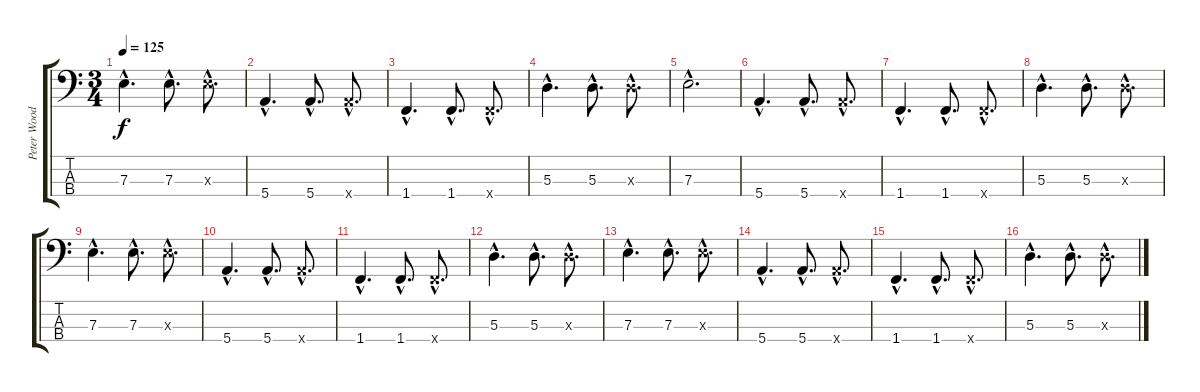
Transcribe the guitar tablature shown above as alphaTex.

\track ("Peter Woodrobe" "Peter Wood") {instrument electricbasspick}
\staff {score tabs}
\tuning (G2 D2 A1 E1) {hide}
\ts (3 4)
\tempo 125
\clef f4
\ks c
7.3{hac}.4{d dy f} 7.3{hac}.8{d} 7.3{hac x}.8{d} |
5.4{hac}.4{d} 5.4{hac}.8{d} 5.4{hac x}.8{d} |
1.4{hac}.4{d} 1.4{hac}.8{d} 1.4{hac x}.8{d} |
5.3{hac}.4{d} 5.3{hac}.8{d} 5.3{hac x}.8{d} |
7.3{hac}.2{d} |
5.4{hac}.4{d} 5.4{hac}.8{d} 5.4{hac x}.8{d} |
1.4{hac}.4{d} 1.4{hac}.8{d} 1.4{hac x}.8{d} |
5.3{hac}.4{d} 5.3{hac}.8{d} 5.3{hac x}.8{d} |
7.3{hac}.4{d} 7.3{hac}.8{d} 7.3{hac x}.8{d} |
5.4{hac}.4{d} 5.4{hac}.8{d} 5.4{hac x}.8{d} |
1.4{hac}.4{d} 1.4{hac}.8{d} 1.4{hac x}.8{d} |
5.3{hac}.4{d} 5.3{hac}.8{d} 5.3{hac x}.8{d} |
7.3{hac}.4{d} 7.3{hac}.8{d} 7.3{hac x}.8{d} |
5.4{hac}.4{d} 5.4{hac}.8{d} 5.4{hac x}.8{d} |
1.4{hac}.4{d} 1.4{hac}.8{d} 1.4{hac x}.8{d} |
5.3{hac}.4{d} 5.3{hac}.8{d} 5.3{hac x}.8{d}
